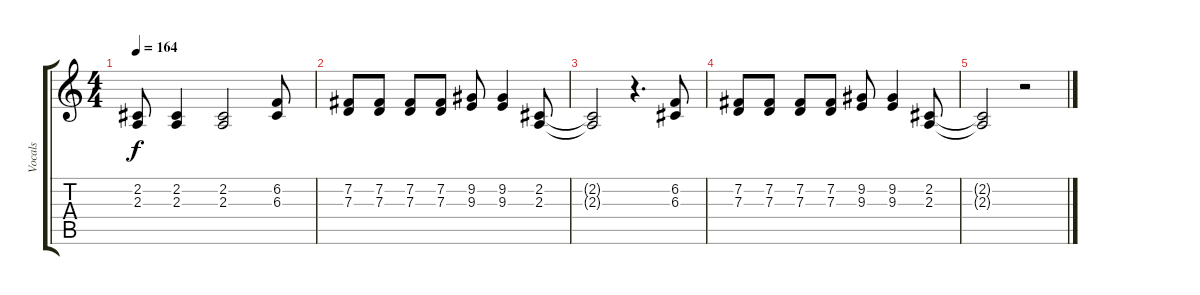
\track ("Vocals" "Vocals") {instrument lead6voice}
\staff {score tabs}
\tuning (E4 B3 G3 D3 A2 E2) {hide}
\ts (4 4)
\tempo 164
\clef g2
\ks c
(2.2 2.3).8{dy f} (2.2 2.3).4 (2.2 2.3).2 (6.2 6.3).8 |
(7.2 7.3).8 (7.2 7.3).8 (7.2 7.3).8 (7.2 7.3).8 (9.2 9.3).8 (9.2 9.3).4 (2.2 2.3).8 |
(2.2{t} 2.3{t}).2 r.4{d} (6.2 6.3).8 |
(7.2 7.3).8 (7.2 7.3).8 (7.2 7.3).8 (7.2 7.3).8 (9.2 9.3).8 (9.2 9.3).4 (2.2 2.3).8 |
(2.2{t} 2.3{t}).2 r.2
